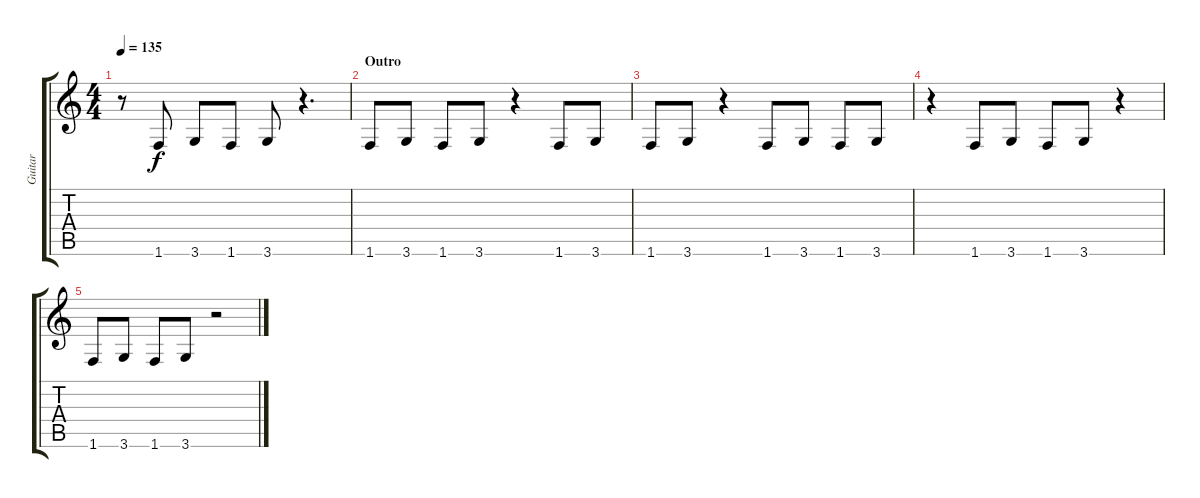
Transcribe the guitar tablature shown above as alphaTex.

\track ("Guitar" "Guitar") {instrument distortionguitar}
\staff {score tabs}
\tuning (E4 B3 G3 D3 A2 E2) {hide}
\ts (4 4)
\tempo 135
\clef g2
\ks c
r.8{dy f} 1.6.8 3.6.8 1.6.8 3.6.8 r.4{d} |
\section ("" "Outro")
1.6.8 3.6.8 1.6.8 3.6.8 r.4 1.6.8 3.6.8 |
1.6.8 3.6.8 r.4 1.6.8 3.6.8 1.6.8 3.6.8 |
r.4 1.6.8 3.6.8 1.6.8 3.6.8 r.4 |
1.6.8 3.6.8 1.6.8 3.6.8 r.2
